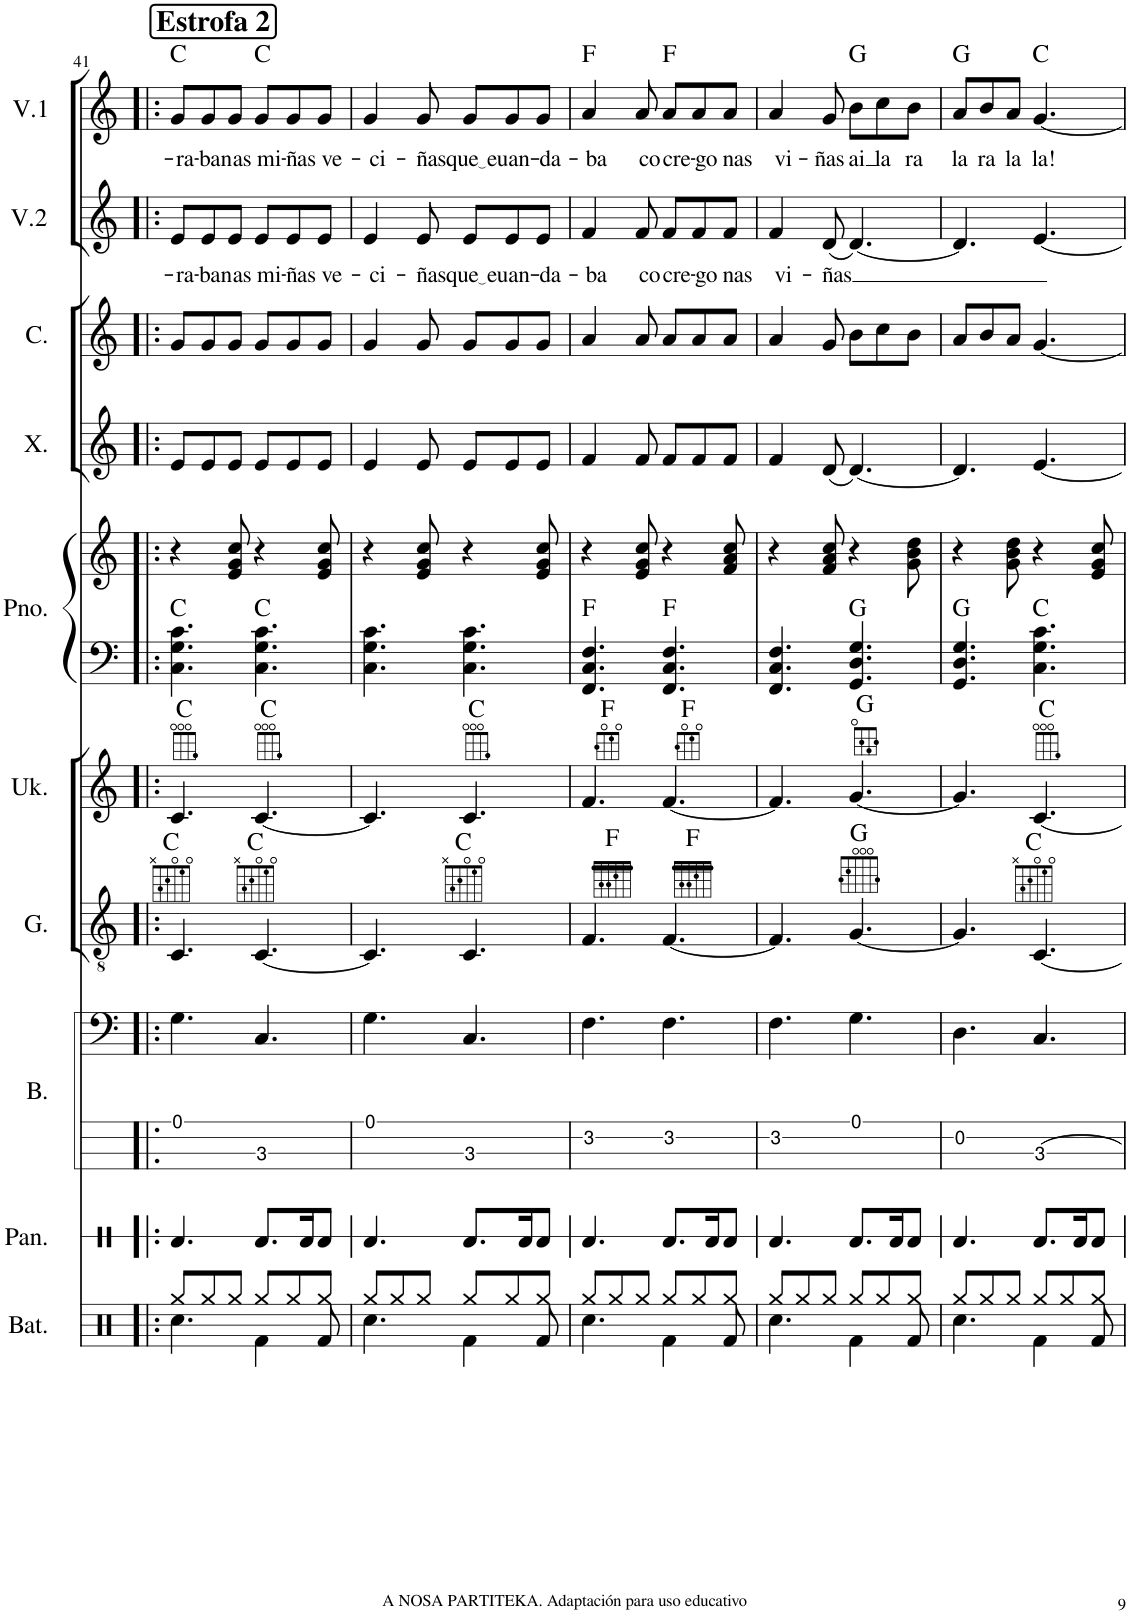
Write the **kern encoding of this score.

**kern	**kern	**kern	**kern	**kern	**harte	**kern	**harte	**kern	**kern	**harte	**kern	**kern	**kern	**text	**kern	**text	**harte
*part10	*part9	*part8	*part8	*part7	*part7	*part6	*part6	*part5	*part5	*part5	*part4	*part3	*part2	*part2	*part1	*part1	*part1
*staff12	*staff11	*staff10	*staff9	*staff8	*	*staff7	*	*staff6	*staff5	*	*staff4	*staff3	*staff2	*staff2	*staff1	*staff1	*
*I"Batería	*I"Pandeiro	*I"Baixo	*	*I"Guitarra	*	*I"Ukelele	*	*I"Piano	*	*	*I"Xilófono	*I"Carillón	*I"Voz 2	*	*I"Voz 1	*	*
*I'Bat.	*I'Pan.	*I'B.	*	*I'G.	*	*I'Uk.	*	*I'Pno.	*	*	*I'X.	*I'C.	*I'V.2	*	*I'V.1	*	*
!!LO:PB:g=z
*clefX	*clefX	*	*clefF4	*clefGv2	*	*clefG2	*	*clefF4	*clefG2	*	*clefG2	*clefG2	*clefG2	*	*clefG2	*	*
*	*	*Trd7c12	*Trd7c12	*	*	*	*	*	*	*	*Trd-7c-12	*Trd-14c-24	*	*	*	*	*
*k[]	*k[]	*k[]	*k[]	*k[]	*	*k[]	*	*k[]	*k[]	*	*k[]	*k[]	*k[]	*	*k[]	*	*
*M6/8	*M6/8	*M6/8	*M6/8	*M6/8	*	*M6/8	*	*M6/8	*M6/8	*	*M6/8	*M6/8	*M6/8	*	*M6/8	*	*
!!LO:REH:place=s1:a:B:cj:fs=14:t=Estrofa 2
=41!|:	=41!|:	=41!|:	=41!|:	=41!|:	=41!|:	=41!|:	=41!|:	=41!|:	=41!|:	=41!|:	=41!|:	=41!|:	=41!|:	=41!|:	=41!|:	=41!|:	=41!|:
*^	*	*	*	*	*	*	*	*	*	*	*	*	*	*	*	*	*
!	!	!	!	!	!	!	!	!	!	!	!	!	!	!	!LO:LY:b	!	!LO:LY:b	!
8Rgg/L	4.Rcc\	4.Rd/	4.G	4.G\	4.C/	C:maj	4.c/	C:maj	4.C\ 4.G\ 4.c\	4r	C:maj	8e/L	8g/L	8e/L	-ra-	8g/L	-ra-	C:maj
!	!	!	!	!	!	!	!	!	!	!	!	!	!	!	!LO:LY:b	!	!LO:LY:b	!
8Rgg/	.	.	.	.	.	.	.	.	.	.	.	8e/	8g/	8e/	-ban	8g/	-ban	.
!	!	!	!	!	!	!	!	!	!	!	!	!	!	!	!LO:LY:b	!	!LO:LY:b	!
8Rgg/J	.	.	.	.	.	.	.	.	.	8e/ 8g/ 8cc/	.	8e/J	8g/J	8e/J	as	8g/J	as	.
!	!	!	!	!	!	!	!	!	!	!	!	!	!	!	!LO:LY:b	!	!LO:LY:b	!
8Rgg/L	4Rf\	8.Rd/L	4.C	4.C/	[4.C/	C:maj	[4.c/	C:maj	4.C\ 4.G\ 4.c\	4r	C:maj	8e/L	8g/L	8e/L	mi-	8g/L	mi-	C:maj
!	!	!	!	!	!	!	!	!	!	!	!	!	!	!	!LO:LY:b	!	!LO:LY:b	!
8Rgg/	.	.	.	.	.	.	.	.	.	.	.	8e/	8g/	8e/	-ñas	8g/	-ñas	.
.	.	16Rd/K	.	.	.	.	.	.	.	.	.	.	.	.	.	.	.	.
!	!	!	!	!	!	!	!	!	!	!	!	!	!	!	!LO:LY:b	!	!LO:LY:b	!
8Rgg/J	8Rf/	8Rd/J	.	.	.	.	.	.	.	8e/ 8g/ 8cc/	.	8e/J	8g/J	8e/J	ve-	8g/J	ve-	.
=42	=42	=42	=42	=42	=42	=42	=42	=42	=42	=42	=42	=42	=42	=42	=42	=42	=42	=42
!	!	!	!	!	!	!	!	!	!	!	!	!	!	!	!LO:LY:b	!	!LO:LY:b	!
8Rgg/L	4.Rcc\	4.Rd/	4.G	4.G\	4.C/]	.	4.c/]	.	4.C\ 4.G\ 4.c\	4r	.	4e/	4g/	4e/	-ci-	4g/	-ci-	.
8Rgg/	.	.	.	.	.	.	.	.	.	.	.	.	.	.	.	.	.	.
!	!	!	!	!	!	!	!	!	!	!	!	!	!	!	!LO:LY:b	!	!LO:LY:b	!
8Rgg/J	.	.	.	.	.	.	.	.	.	8e/ 8g/ 8cc/	.	8e/	8g/	8e/	-ñas	8g/	-ñas	.
!	!	!	!	!	!	!	!	!	!	!	!	!	!	!	!LO:LY:b	!	!LO:LY:b	!
8Rgg/L	4Rf\	8.Rd/L	4.C	4.C/	4.C/	C:maj	4.c/	C:maj	4.C\ 4.G\ 4.c\	4r	.	8e/L	8g/L	8e/L	que eu	8g/L	que eu	.
!	!	!	!	!	!	!	!	!	!	!	!	!	!	!	!LO:LY:b	!	!LO:LY:b	!
8Rgg/	.	.	.	.	.	.	.	.	.	.	.	8e/	8g/	8e/	an-	8g/	an-	.
.	.	16Rd/K	.	.	.	.	.	.	.	.	.	.	.	.	.	.	.	.
!	!	!	!	!	!	!	!	!	!	!	!	!	!	!	!LO:LY:b	!	!LO:LY:b	!
8Rgg/J	8Rf/	8Rd/J	.	.	.	.	.	.	.	8e/ 8g/ 8cc/	.	8e/J	8g/J	8e/J	-da-	8g/J	-da-	.
=43	=43	=43	=43	=43	=43	=43	=43	=43	=43	=43	=43	=43	=43	=43	=43	=43	=43	=43
!	!	!	!	!	!	!	!	!	!	!	!	!	!	!	!LO:LY:b	!	!LO:LY:b	!
8Rgg/L	4.Rcc\	4.Rd/	4.F	4.F\	4.F/	F:maj	4.f/	F:maj	4.FF/ 4.C/ 4.F/	4r	F:maj	4f/	4a/	4f/	-ba	4a/	-ba	F:maj
8Rgg/	.	.	.	.	.	.	.	.	.	.	.	.	.	.	.	.	.	.
!	!	!	!	!	!	!	!	!	!	!	!	!	!	!	!LO:LY:b	!	!LO:LY:b	!
8Rgg/J	.	.	.	.	.	.	.	.	.	8e/ 8g/ 8cc/	.	8f/	8a/	8f/	co	8a/	co	.
!	!	!	!	!	!	!	!	!	!	!	!	!	!	!	!LO:LY:b	!	!LO:LY:b	!
8Rgg/L	4Rf\	8.Rd/L	4.F	4.F\	[4.F/	F:maj	[4.f/	F:maj	4.FF/ 4.C/ 4.F/	4r	F:maj	8f/L	8a/L	8f/L	cre-	8a/L	cre-	F:maj
!	!	!	!	!	!	!	!	!	!	!	!	!	!	!	!LO:LY:b	!	!LO:LY:b	!
8Rgg/	.	.	.	.	.	.	.	.	.	.	.	8f/	8a/	8f/	-go	8a/	-go	.
.	.	16Rd/K	.	.	.	.	.	.	.	.	.	.	.	.	.	.	.	.
!	!	!	!	!	!	!	!	!	!	!	!	!	!	!	!LO:LY:b	!	!LO:LY:b	!
8Rgg/J	8Rf/	8Rd/J	.	.	.	.	.	.	.	8f/ 8a/ 8cc/	.	8f/J	8a/J	8f/J	nas	8a/J	nas	.
=44	=44	=44	=44	=44	=44	=44	=44	=44	=44	=44	=44	=44	=44	=44	=44	=44	=44	=44
!	!	!	!	!	!	!	!	!	!	!	!	!	!	!	!LO:LY:b	!	!LO:LY:b	!
8Rgg/L	4.Rcc\	4.Rd/	4.F	4.F\	4.F/]	.	4.f/]	.	4.FF/ 4.C/ 4.F/	4r	.	4f/	4a/	4f/	vi-	4a/	vi-	.
8Rgg/	.	.	.	.	.	.	.	.	.	.	.	.	.	.	.	.	.	.
!	!	!	!	!	!	!	!	!	!	!	!	!	!	!	!LO:LY:b	!	!LO:LY:b	!
8Rgg/J	.	.	.	.	.	.	.	.	.	8f/ 8a/ 8cc/	.	(8d/	8g/	(8d/	-ñas	8g/	-ñas	.
!	!	!	!	!	!	!	!	!	!	!	!	!	!	!	!	!	!LO:LY:b	!
8Rgg/L	4Rf\	8.Rd/L	4.G	4.G\	[4.G/	G:maj	[4.g/	G:maj	4.GG/ 4.D/ 4.G/	4r	G:maj	[4.d/)	8b\L	[4.d/)	.	8b\L	ai	G:maj
!	!	!	!	!	!	!	!	!	!	!	!	!	!	!	!	!	!LO:LY:b	!
8Rgg/	.	.	.	.	.	.	.	.	.	.	.	.	8cc\	.	.	8cc\	la	.
.	.	16Rd/K	.	.	.	.	.	.	.	.	.	.	.	.	.	.	.	.
!	!	!	!	!	!	!	!	!	!	!	!	!	!	!	!	!	!LO:LY:b	!
8Rgg/J	8Rf/	8Rd/J	.	.	.	.	.	.	.	8g\ 8b\ 8dd\	.	.	8b\J	.	.	8b\J	ra	.
=45	=45	=45	=45	=45	=45	=45	=45	=45	=45	=45	=45	=45	=45	=45	=45	=45	=45	=45
!	!	!	!	!	!	!	!	!	!	!	!	!	!	!	!	!	!LO:LY:b	!
8Rgg/L	4.Rcc\	4.Rd/	4.D	4.D\	4.G/]	.	4.g/]	.	4.GG/ 4.D/ 4.G/	4r	G:maj	4.d/]	8a/L	4.d/]	.	8a/L	la	G:maj
!	!	!	!	!	!	!	!	!	!	!	!	!	!	!	!	!	!LO:LY:b	!
8Rgg/	.	.	.	.	.	.	.	.	.	.	.	.	8b/	.	.	8b/	ra	.
!	!	!	!	!	!	!	!	!	!	!	!	!	!	!	!	!	!LO:LY:b	!
8Rgg/J	.	.	.	.	.	.	.	.	.	8g\ 8b\ 8dd\	.	.	8a/J	.	.	8a/J	la	.
!	!	!	!	!	!	!	!	!	!	!	!	!	!	!	!	!	!LO:LY:b	!
8Rgg/L	4Rf\	8.Rd/L	[4.C	4.C/	[4.C/	C:maj	[4.c/	C:maj	4.C\ 4.G\ 4.c\	4r	C:maj	[4.e/	[4.g/	[4.e/	.	[4.g/	la!	C:maj
8Rgg/	.	.	.	.	.	.	.	.	.	.	.	.	.	.	.	.	.	.
.	.	16Rd/K	.	.	.	.	.	.	.	.	.	.	.	.	.	.	.	.
8Rgg/J	8Rf/	8Rd/J	.	.	.	.	.	.	.	8e/ 8g/ 8cc/	.	.	.	.	.	.	.	.
*v	*v	*	*	*	*	*	*	*	*	*	*	*	*	*	*	*	*	*
=	=	=	=	=	=	=	=	=	=	=	=	=	=	=	=	=	=
*-	*-	*-	*-	*-	*-	*-	*-	*-	*-	*-	*-	*-	*-	*-	*-	*-	*-
